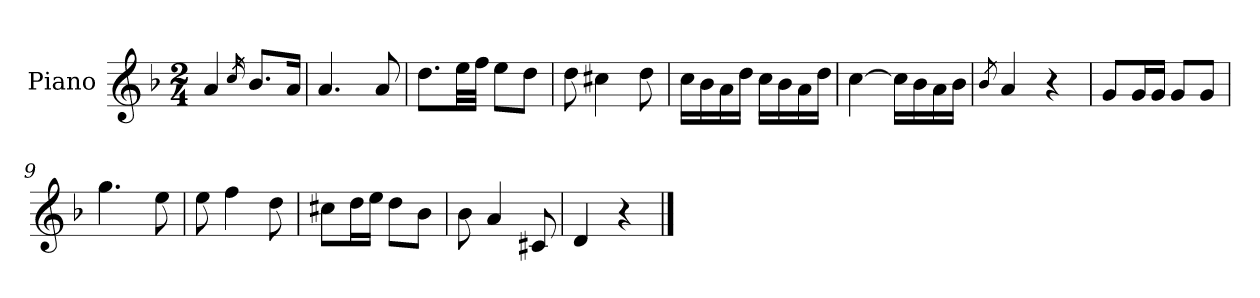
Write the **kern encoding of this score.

**kern
*part1
*staff1
*I"Piano
*I'Pno.
*clefG2
*k[b-]
*M2/4
=1
4a/
16qcc/
8.b-/L
16a/Jk
=2
4.a/
8a/
=3
8.dd\L
32ee\LL
32ff\JJJ
8ee\L
8dd\J
=4
8dd\
4cc#X\
8dd\
=5
16cc\LL
16b-\
16a\
16dd\JJ
16cc\LL
16b-\
16a\
16dd\JJ
=6
[4cc\
16cc\LL]
16b-\
16a\
16b-\JJ
=7
8qb-/
4a/
4r
=8
8g/L
16g/L
16g/JJ
8g/L
8g/J
=9
4.gg\
8ee\
=10
8ee\
4ff\
8dd\
=11
8cc#X\L
16dd\L
16ee\JJ
8dd\L
8b-\J
=12
8b-\
4a/
8c#X/
=13
4d/
4r
==
*-
